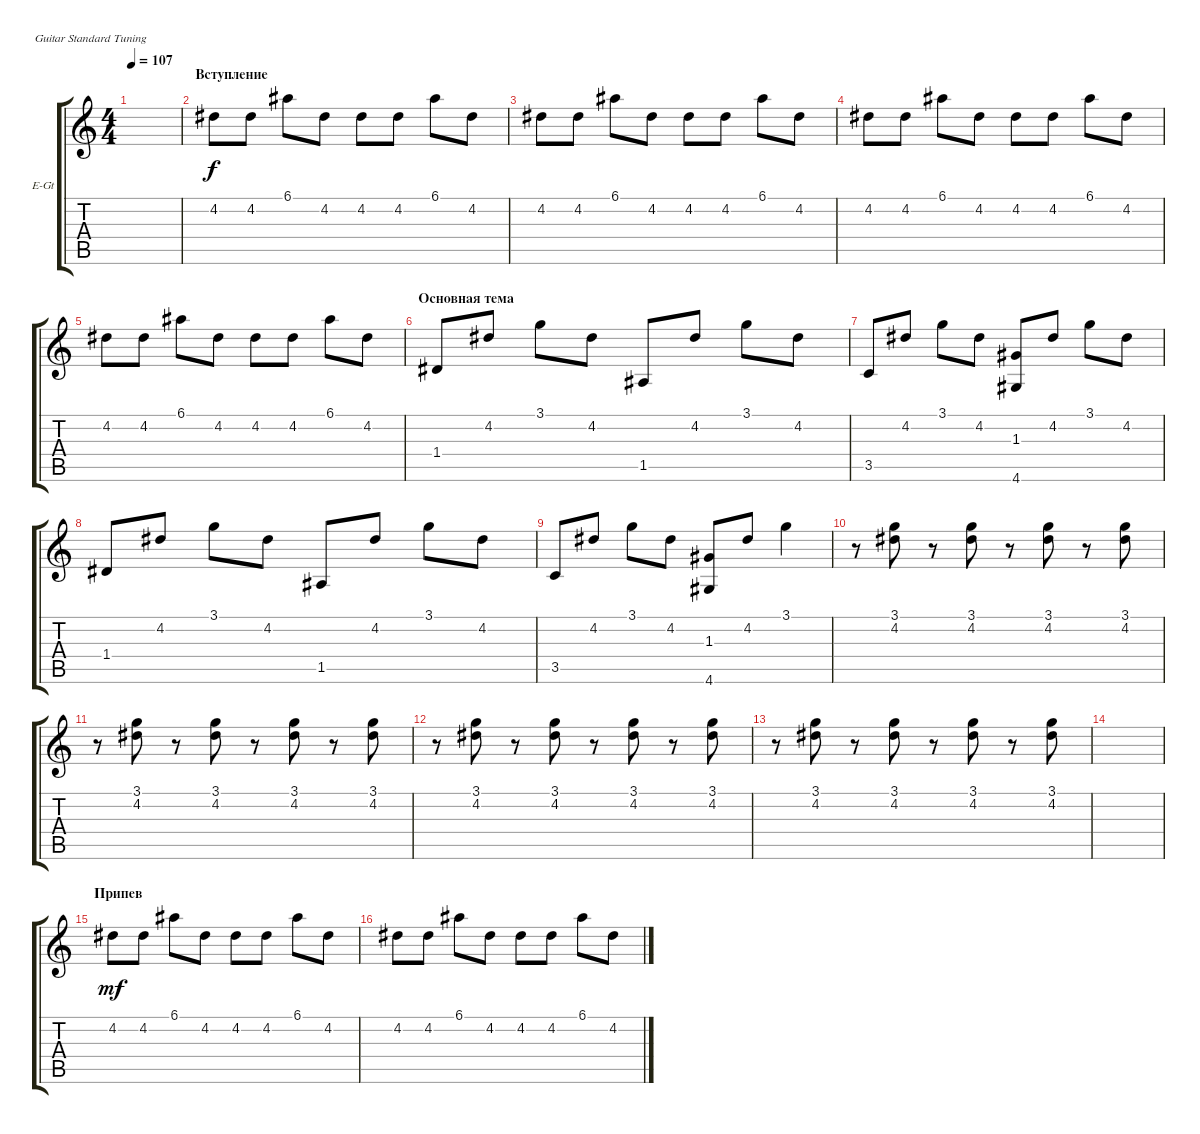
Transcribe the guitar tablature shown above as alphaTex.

\defaultSystemsLayout 4
\bracketExtendMode groupsimilarinstruments
\firstSystemTrackNameOrientation horizontal
\otherSystemsTrackNameOrientation horizontal
\track ("Electric Guitar" "E-Gt") {instrument distortionguitar}
\staff {score tabs}
\tuning (E4 B3 G3 D3 A2 E2)
\ts (4 4)
\tempo 107
\clef g2
\ks c
|
\section ("" "Вступление")
4.2.8 4.2.8 6.1.8 4.2.8 4.2.8 4.2.8 6.1.8 4.2.8 |
4.2.8 4.2.8 6.1.8 4.2.8 4.2.8 4.2.8 6.1.8 4.2.8 |
4.2.8 4.2.8 6.1.8 4.2.8 4.2.8 4.2.8 6.1.8 4.2.8 |
4.2.8 4.2.8 6.1.8 4.2.8 4.2.8 4.2.8 6.1.8 4.2.8 |
\section ("" "Основная тема")
1.4.8 4.2.8 3.1.8 4.2.8 1.5.8 4.2.8 3.1.8 4.2.8 |
3.5.8 4.2.8 3.1.8 4.2.8 (1.3 4.6).8 4.2.8 3.1.8 4.2.8 |
1.4.8 4.2.8 3.1.8 4.2.8 1.5.8 4.2.8 3.1.8 4.2.8 |
3.5.8 4.2.8 3.1.8 4.2.8 (1.3 4.6).8 4.2.8 3.1.4 |
r.8 (4.2 3.1).8{dy f} r.8 (4.2 3.1).8 r.8 (4.2 3.1).8 r.8 (4.2 3.1).8 |
r.8 (4.2 3.1).8 r.8 (4.2 3.1).8 r.8 (4.2 3.1).8 r.8 (4.2 3.1).8 |
r.8 (3.1 4.2).8 r.8 (3.1 4.2).8 r.8 (3.1 4.2).8 r.8 (3.1 4.2).8 |
r.8 (3.1 4.2).8 r.8 (3.1 4.2).8 r.8 (3.1 4.2).8 r.8 (3.1 4.2).8 |
|
\section ("" "Припев")
4.2.8{dy mf} 4.2.8 6.1.8 4.2.8 4.2.8 4.2.8 6.1.8 4.2.8 |
4.2.8 4.2.8 6.1.8 4.2.8 4.2.8 4.2.8 6.1.8 4.2.8
